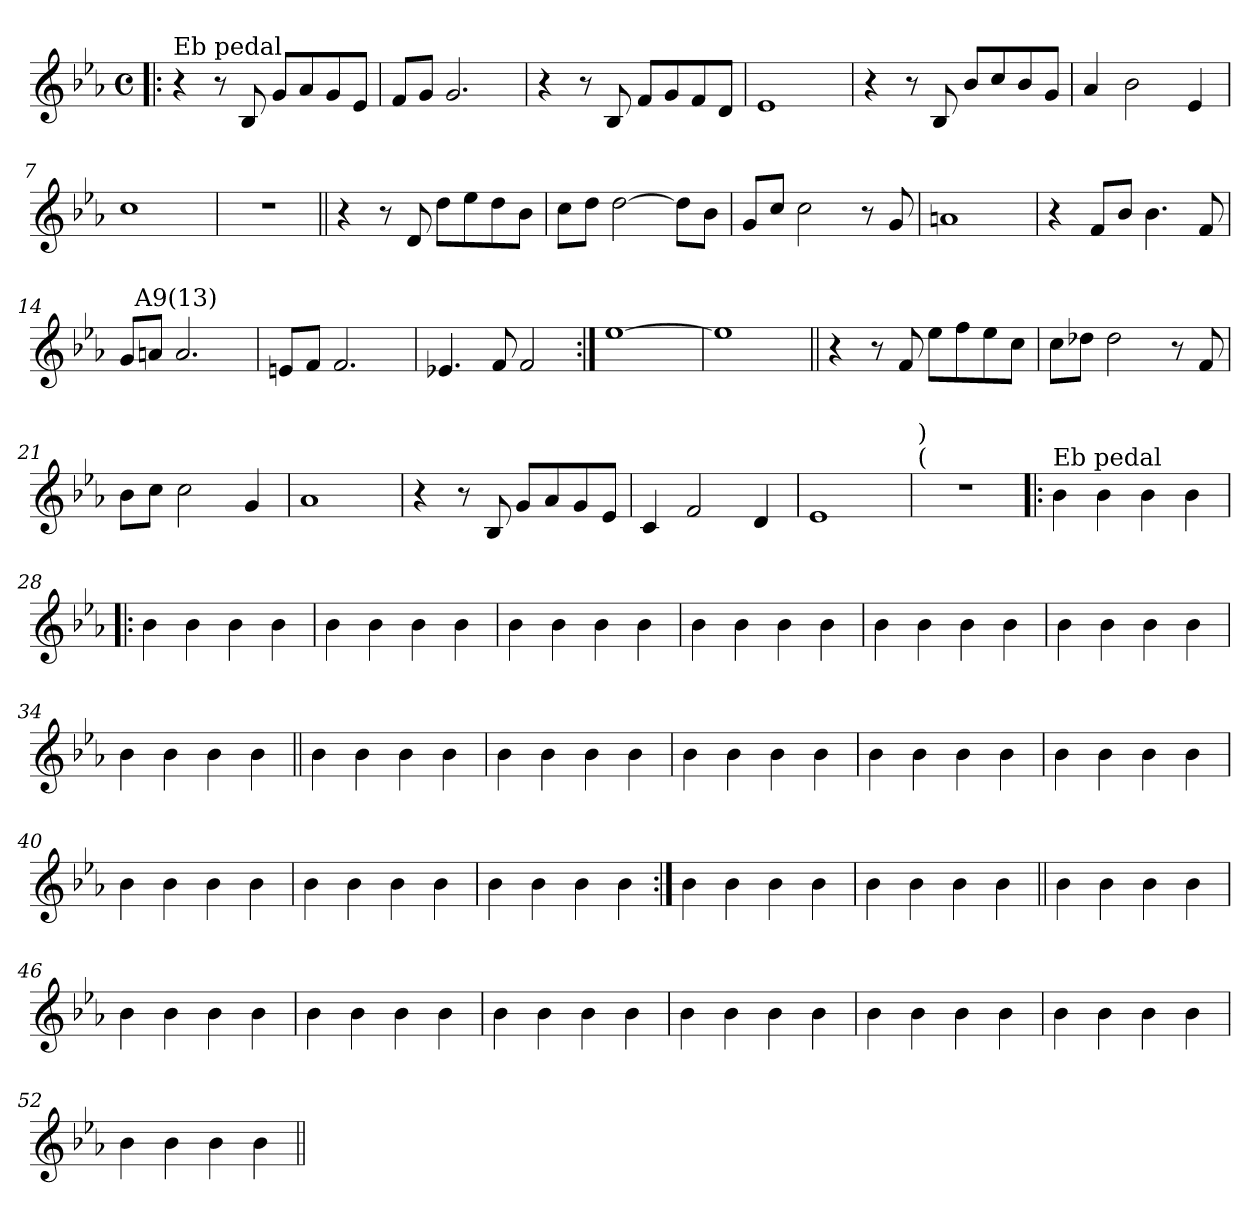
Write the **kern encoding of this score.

**kern
*part1
*staff1
*clefG2
*k[b-e-a-]
*E-:
*M4/4
*met(c)
=1!|:
!LO:TX:a:t=Eb pedal
4r
8r
8B-/
8g/L
8a-/
8g/
8e-/J
=2
8f/L
8g/J
2.g/
=3
4r
8r
8B-/
8f/L
8g/
8f/
8d/J
=4
1e-
!!LO:LB:g=z
=5
4r
8r
8B-/
8b-/L
8cc/
8b-/
8g/J
=6
4a-/
2b-\
4e-/
=7
1cc
=8
1r
!!LO:LB:g=z
=9||
4r
8r
8d/
8dd\L
8ee-\
8dd\
8b-\J
=10
8cc\L
8dd\J
[2dd\
8dd\L]
8b-\J
=11
8g/L
8cc/J
2cc\
8r
8g/
=12
1an
!!LO:LB:g=z
=13
4r
8f/L
8b-/J
4.b-\
8f/
=14
8g/L
8an/J
!LO:TX:a:cj:t=A9(13)
2.a/
=15
8en/L
8f/J
2.f/
=16
4.e-X/
8f/
2f/
!!LO:LB:g=z
=17:|!
[1ee-
=18
1ee-]
=19||
4r
8r
8f/
8ee-\L
8ff\
8ee-\
8cc\J
=20
8cc\L
8dd-X\J
2dd-\
8r
8f/
!!LO:LB:g=z
=21
8b-\L
8cc\J
2cc\
4g/
=22
1a-
=23
4r
8r
8B-/
8g/L
8a-/
8g/
8e-/J
=24
4c/
2f/
4d/
!!LO:LB:g=z
=25
1e-
=26
!LO:TX:a:t=(
!LO:TX:a:t=)
1r
!!LO:PB:g=z
=27|!:
!LO:TX:a:t=Eb pedal
4b-\
4b-\
4b-\
4b-\
=28
4b-\
4b-\
4b-\
4b-\
=29
4b-\
4b-\
4b-\
4b-\
=30
4b-\
4b-\
4b-\
4b-\
!!LO:LB:g=z
=31
4b-\
4b-\
4b-\
4b-\
=32
4b-\
4b-\
4b-\
4b-\
=33
4b-\
4b-\
4b-\
4b-\
=34
4b-\
4b-\
4b-\
4b-\
!!LO:LB:g=z
=35||
4b-\
4b-\
4b-\
4b-\
=36
4b-\
4b-\
4b-\
4b-\
=37
4b-\
4b-\
4b-\
4b-\
=38
4b-\
4b-\
4b-\
4b-\
!!LO:LB:g=z
=39
4b-\
4b-\
4b-\
4b-\
=40
4b-\
4b-\
4b-\
4b-\
=41
4b-\
4b-\
4b-\
4b-\
=42
4b-\
4b-\
4b-\
4b-\
!!LO:LB:g=z
=43:|!
4b-\
4b-\
4b-\
4b-\
=44
4b-\
4b-\
4b-\
4b-\
=45||
4b-\
4b-\
4b-\
4b-\
=46
4b-\
4b-\
4b-\
4b-\
!!LO:LB:g=z
=47
4b-\
4b-\
4b-\
4b-\
=48
4b-\
4b-\
4b-\
4b-\
=49
4b-\
4b-\
4b-\
4b-\
=50
4b-\
4b-\
4b-\
4b-\
!!LO:LB:g=z
=51
4b-\
4b-\
4b-\
4b-\
=52
4b-\
4b-\
4b-\
4b-\
=||
*-
